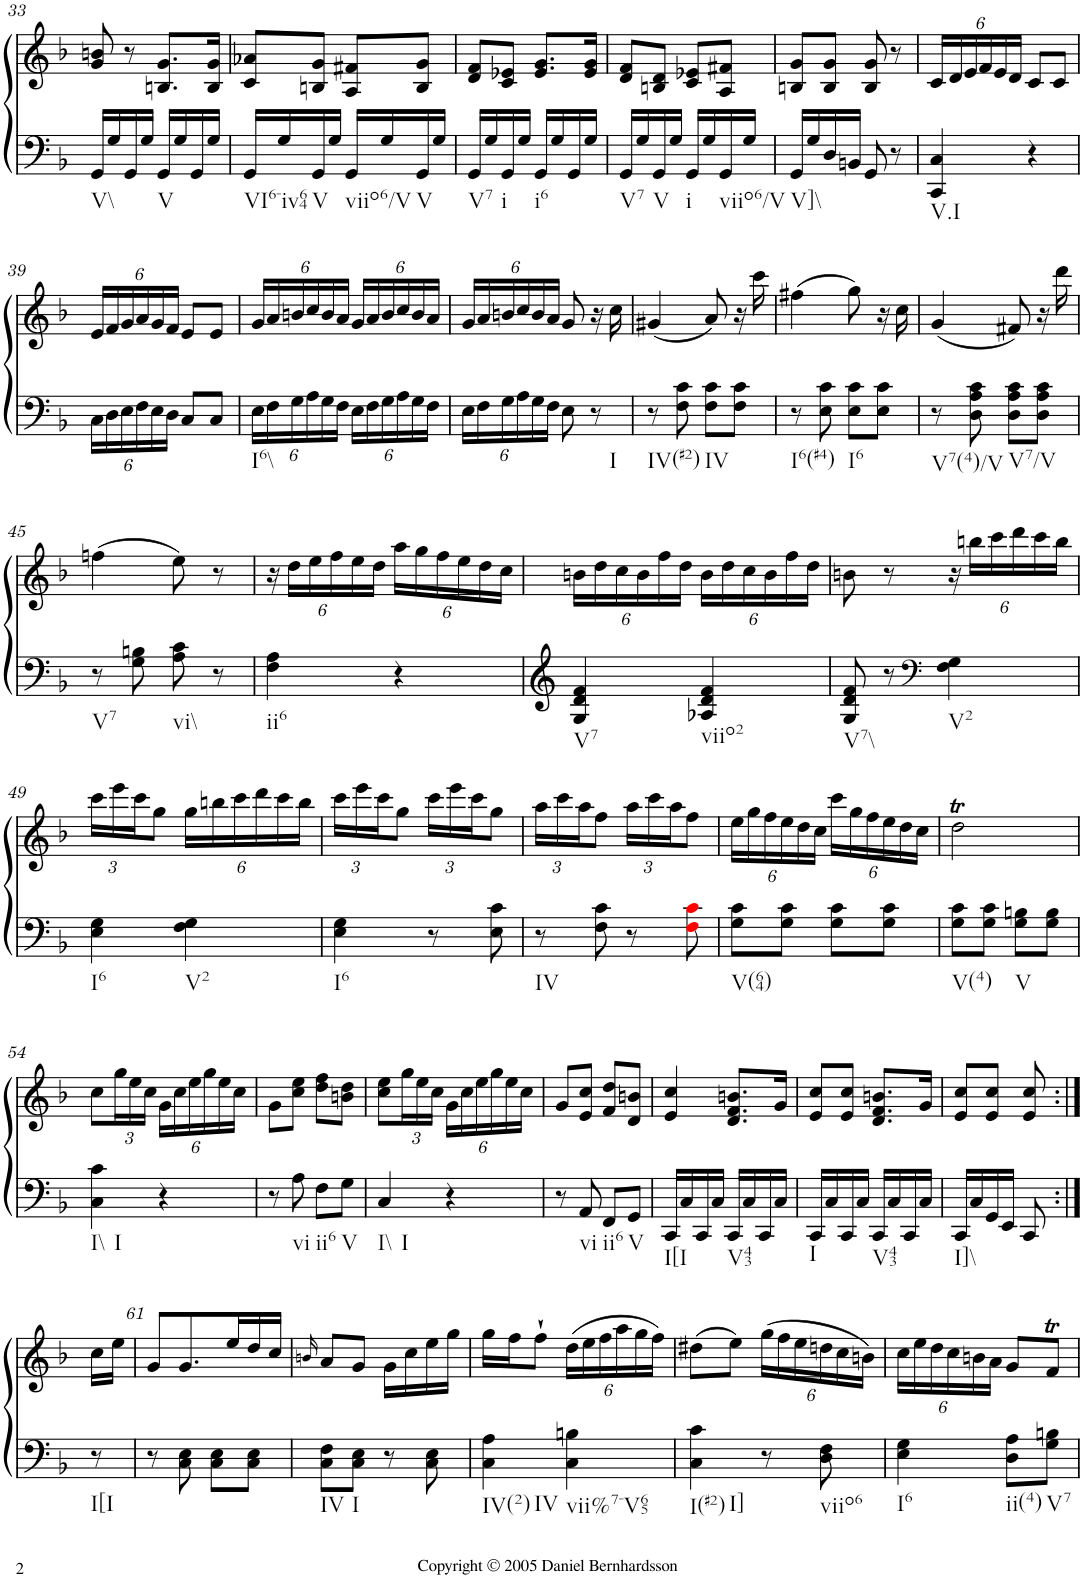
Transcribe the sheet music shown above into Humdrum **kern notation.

**kern	**kern
*part1	*part1
*staff2	*staff1
*I"Piano	*
*I'Pno.	*
!!LO:PB:g=z
*clefG2	*clefG2
*k[b-]	*k[b-]
*F:	*F:
*M2/4	*M2/4
=33	=33
!LO:TX:b:t=V\\	!
16GG/LL	8g/ 8bn/
16G/	.
16GG/	8r
16G/JJ	.
!LO:TX:b:t=V	!
16GG/LL	8.Bn/ 8.g/L
16G/	.
16GG/	.
16G/JJ	16B/ 16g/Jk
=34	=34
!LO:TX:b:t=VI6-iv64	!
16GG/LL	8c/ 8a-X/L
16G/	.
!LO:TX:b:t=V	!
16GG/	8Bn/ 8g/J
16G/JJ	.
!LO:TX:b:t=viio6/V	!
16GG/LL	8A/ 8f#X/L
16G/	.
!LO:TX:b:t=V	!
16GG/	8B/ 8g/J
16G/JJ	.
=35	=35
!LO:TX:b:t=V7	!
16GG/LL	8d/ 8f/L
16G/	.
!LO:TX:b:t=i	!
16GG/	8c/ 8e-X/J
16G/JJ	.
!LO:TX:b:t=i6	!
16GG/LL	8.e-/ 8.g/L
16G/	.
16GG/	.
16G/JJ	16e-/ 16g/Jk
=36	=36
!LO:TX:b:t=V7	!
16GG/LL	8d/ 8f/L
16G/	.
!LO:TX:b:t=V	!
16GG/	8Bn/ 8d/J
16G/JJ	.
!LO:TX:b:t=i	!
16GG/LL	8c/ 8e-X/L
16G/	.
!LO:TX:b:t=viio6/V	!
16GG/	8A/ 8f#X/J
16G/JJ	.
=37	=37
!LO:TX:b:t=V]\\	!
16GG/LL	8Bn/ 8g/L
16G/	.
16D/	8B/ 8g/J
16BBn/JJ	.
8GG/	8B/ 8g/
8r	8r
=38	=38
*	*Xbrackettup
!LO:TX:b:t=V.I	!
4CC/ 4C/	24c/LL
.	24d/
.	24e/
.	24f/
.	24e/
.	24d/JJ
4r	8c/L
.	8c/J
!!LO:LB:g=z
=39	=39
*Xbrackettup	*
24C\LL	24e/LL
24D\	24f/
24E\	24g/
24F\	24a/
24E\	24g/
24D\JJ	24f/JJ
8C/L	8e/L
8C/J	8e/J
=40	=40
!LO:TX:b:t=I6\\	!
24E\LL	24g/LL
24F\	24a/
24G\	24bn/
24A\	24cc/
24G\	24b/
24F\JJ	24a/JJ
24E\LL	24g/LL
24F\	24a/
24G\	24b/
24A\	24cc/
24G\	24b/
24F\JJ	24a/JJ
=41	=41
24E\LL	24g/LL
24F\	24a/
24G\	24bn/
24A\	24cc/
24G\	24b/
24F\JJ	24a/JJ
8E\	8g/
!LO:TX:b:t=I	!
8r	16r
.	16cc\
=42	=42
!LO:TX:b:t=IV(#2)	!
8r	(4g#X/
8F\ 8c\	.
!LO:TX:b:t=IV	!
8F\ 8c\L	8a/)
8F\ 8c\J	16r
.	16ccc\
=43	=43
!LO:TX:b:t=I6(#4)	!
8r	(4ff#X\
8E\ 8c\	.
!LO:TX:b:t=I6	!
8E\ 8c\L	8gg\)
8E\ 8c\J	16r
.	16cc\
=44	=44
!LO:TX:b:t=V7(4)/V	!
8r	(4g/
8D\ 8A\ 8c\	.
!LO:TX:b:t=V7/V	!
8D\ 8A\ 8c\L	8f#X/)
8D\ 8A\ 8c\J	16r
.	16ddd\
!!LO:LB:g=z
=45	=45
!LO:TX:b:t=V7	!
8r	(4ffn\
8G\ 8Bn\	.
!LO:TX:b:t=vi\\	!
8A\ 8c\	8ee\)
8r	8r
=46	=46
!LO:TX:b:t=ii6	!
4F\ 4A\	24r
.	24dd\LL
.	24ee\
.	24ff\
.	24ee\
.	24dd\JJ
4r	24aa\LL
.	24gg\
.	24ff\
.	24ee\
.	24dd\
.	24cc\JJ
=47	=47
!LO:TX:b:t=V7	!
4G/ 4d/ 4f/	24bn\LL
.	24dd\
.	24cc\
.	24b\
.	24ff\
.	24dd\JJ
!LO:TX:b:t=viio2	!
4A-X/ 4d/ 4f/	24b\LL
.	24dd\
.	24cc\
.	24b\
.	24ff\
.	24dd\JJ
=48	=48
!LO:TX:b:t=V7\\	!
8G/ 8d/ 8f/	8bn\
8r	8r
*clefF4	*
!LO:TX:b:t=V2	!
4F\ 4G\	24r
.	24bbn\LL
.	24ccc\
.	24ddd\
.	24ccc\
.	24bb\JJ
!!LO:LB:g=z
=49	=49
!LO:TX:b:t=I6	!
4E\ 4G\	24ccc\LL
.	24eee\
.	24ccc\J
.	8gg\J
!LO:TX:b:t=V2	!
4F\ 4G\	24gg\LL
.	24bbn\
.	24ccc\
.	24ddd\
.	24ccc\
.	24bb\JJ
=50	=50
!LO:TX:b:t=I6	!
4E\ 4G\	24ccc\LL
.	24eee\
.	24ccc\J
.	8gg\J
8r	24ccc\LL
.	24eee\
.	24ccc\J
8E\ 8c\	8gg\J
=51	=51
!LO:TX:b:t=IV	!
8r	24aa\LL
.	24ccc\
.	24aa\J
8F\ 8c\	8ff\J
8r	24aa\LL
.	24ccc\
.	24aa\J
8Fi\ 8ci\	8ff\J
=52	=52
!LO:TX:b:t=V(64)	!
8G\ 8c\L	24ee\LL
.	24gg\
.	24ff\
8G\ 8c\J	24ee\
.	24dd\
.	24cc\JJ
8G\ 8c\L	24ccc\LL
.	24gg\
.	24ff\
8G\ 8c\J	24ee\
.	24dd\
.	24cc\JJ
=53	=53
!LO:TX:b:t=V(4)	!
8G\ 8c\L	2ddT\
8G\ 8c\J	.
!LO:TX:b:t=V	!
8G\ 8Bn\L	.
8G\ 8B\J	.
!!LO:LB:g=z
=54	=54
!LO:TX:b:t=I\\	!
!LO:TX:b:t=I	!
4C\ 4c\	8cc\L
.	24gg\L
.	24ee\
.	24cc\JJ
4r	24g\LL
.	24cc\
.	24ee\
.	24gg\
.	24ee\
.	24cc\JJ
=55	=55
8r	8g\L
!LO:TX:b:t=vi	!
8A\	8cc\ 8ee\J
!LO:TX:b:t=ii6	!
8F\L	8dd\ 8ff\L
!LO:TX:b:t=V	!
8G\J	8bn\ 8dd\J
=56	=56
!LO:TX:b:t=I\\	!
!LO:TX:b:t=I	!
4C/	8cc\ 8ee\L
.	24gg\L
.	24ee\
.	24cc\JJ
4r	24g\LL
.	24cc\
.	24ee\
.	24gg\
.	24ee\
.	24cc\JJ
=57	=57
8r	8g/L
!LO:TX:b:t=vi	!
8AA/	8e/ 8cc/J
!LO:TX:b:t=ii6	!
8FF/L	8f/ 8dd/L
!LO:TX:b:t=V	!
8GG/J	8d/ 8bn/J
=58	=58
!LO:TX:b:t=I[I	!
16CC/LL	4e/ 4cc/
16C/	.
16CC/	.
16C/JJ	.
!LO:TX:b:t=V43	!
16CC/LL	8.d/ 8.f/ 8.bn/L
16C/	.
16CC/	.
16C/JJ	16g/Jk
=59	=59
!LO:TX:b:t=I	!
16CC/LL	8e/ 8cc/L
16C/	.
16CC/	8e/ 8cc/J
16C/JJ	.
!LO:TX:b:t=V43	!
16CC/LL	8.d/ 8.f/ 8.bn/L
16C/	.
16CC/	.
16C/JJ	16g/Jk
=60	=60
!LO:TX:b:t=I]\\	!
16CC/LL	8e/ 8cc/L
16C/	.
16GG/	8e/ 8cc/J
16EE/JJ	.
8CC/	8e/ 8cc/
!!LO:LB:g=z
=60X1:|!	=60X1:|!
!LO:TX:b:t=I[I	!
8r	16cc\LL
.	16ee\JJ
=61	=61
8r	8g/L
8C\ 8E\	8.g/
8C\ 8E\L	.
.	16ee/L
8C\ 8E\J	16dd/
.	16cc/JJ
=62	=62
.	16qbn/
!LO:TX:b:t=IV	!
8C\ 8F\L	8a/L
!LO:TX:b:t=I	!
8C\ 8E\J	8g/J
8r	16g\LL
.	16cc\
8C\ 8E\	16ee\
.	16gg\JJ
=63	=63
!LO:TX:b:t=IV(2)	!
!LO:TX:b:t=IV	!
4C\ 4A\	16gg\LL
.	16ff\J
.	8ff`\J
!LO:TX:b:t=vii%7-V65	!
4C\ 4Bn\	(24dd\LL
.	24ee\
.	24ff\
.	24aa\
.	24gg\
.	24ff\JJ)
=64	=64
!LO:TX:b:t=I(#2)	!
!LO:TX:b:t=I]	!
4C\ 4c\	(8dd#X\L
.	8ee\J)
8r	(24gg\LL
.	24ff\
.	24ee\
!LO:TX:b:t=viio6	!
8D\ 8F\	24ddn\
.	24cc\
.	24bn\JJ)
=65	=65
!LO:TX:b:t=I6	!
4E\ 4G\	24cc\LL
.	24ee\
.	24dd\
.	24cc\
.	24bn\
.	24a\JJ
!LO:TX:b:t=ii(4)	!
8D\ 8A\L	8g/L
!LO:TX:b:t=V7	!
8G\ 8Bn\J	8fT/J
=	=
*-	*-
